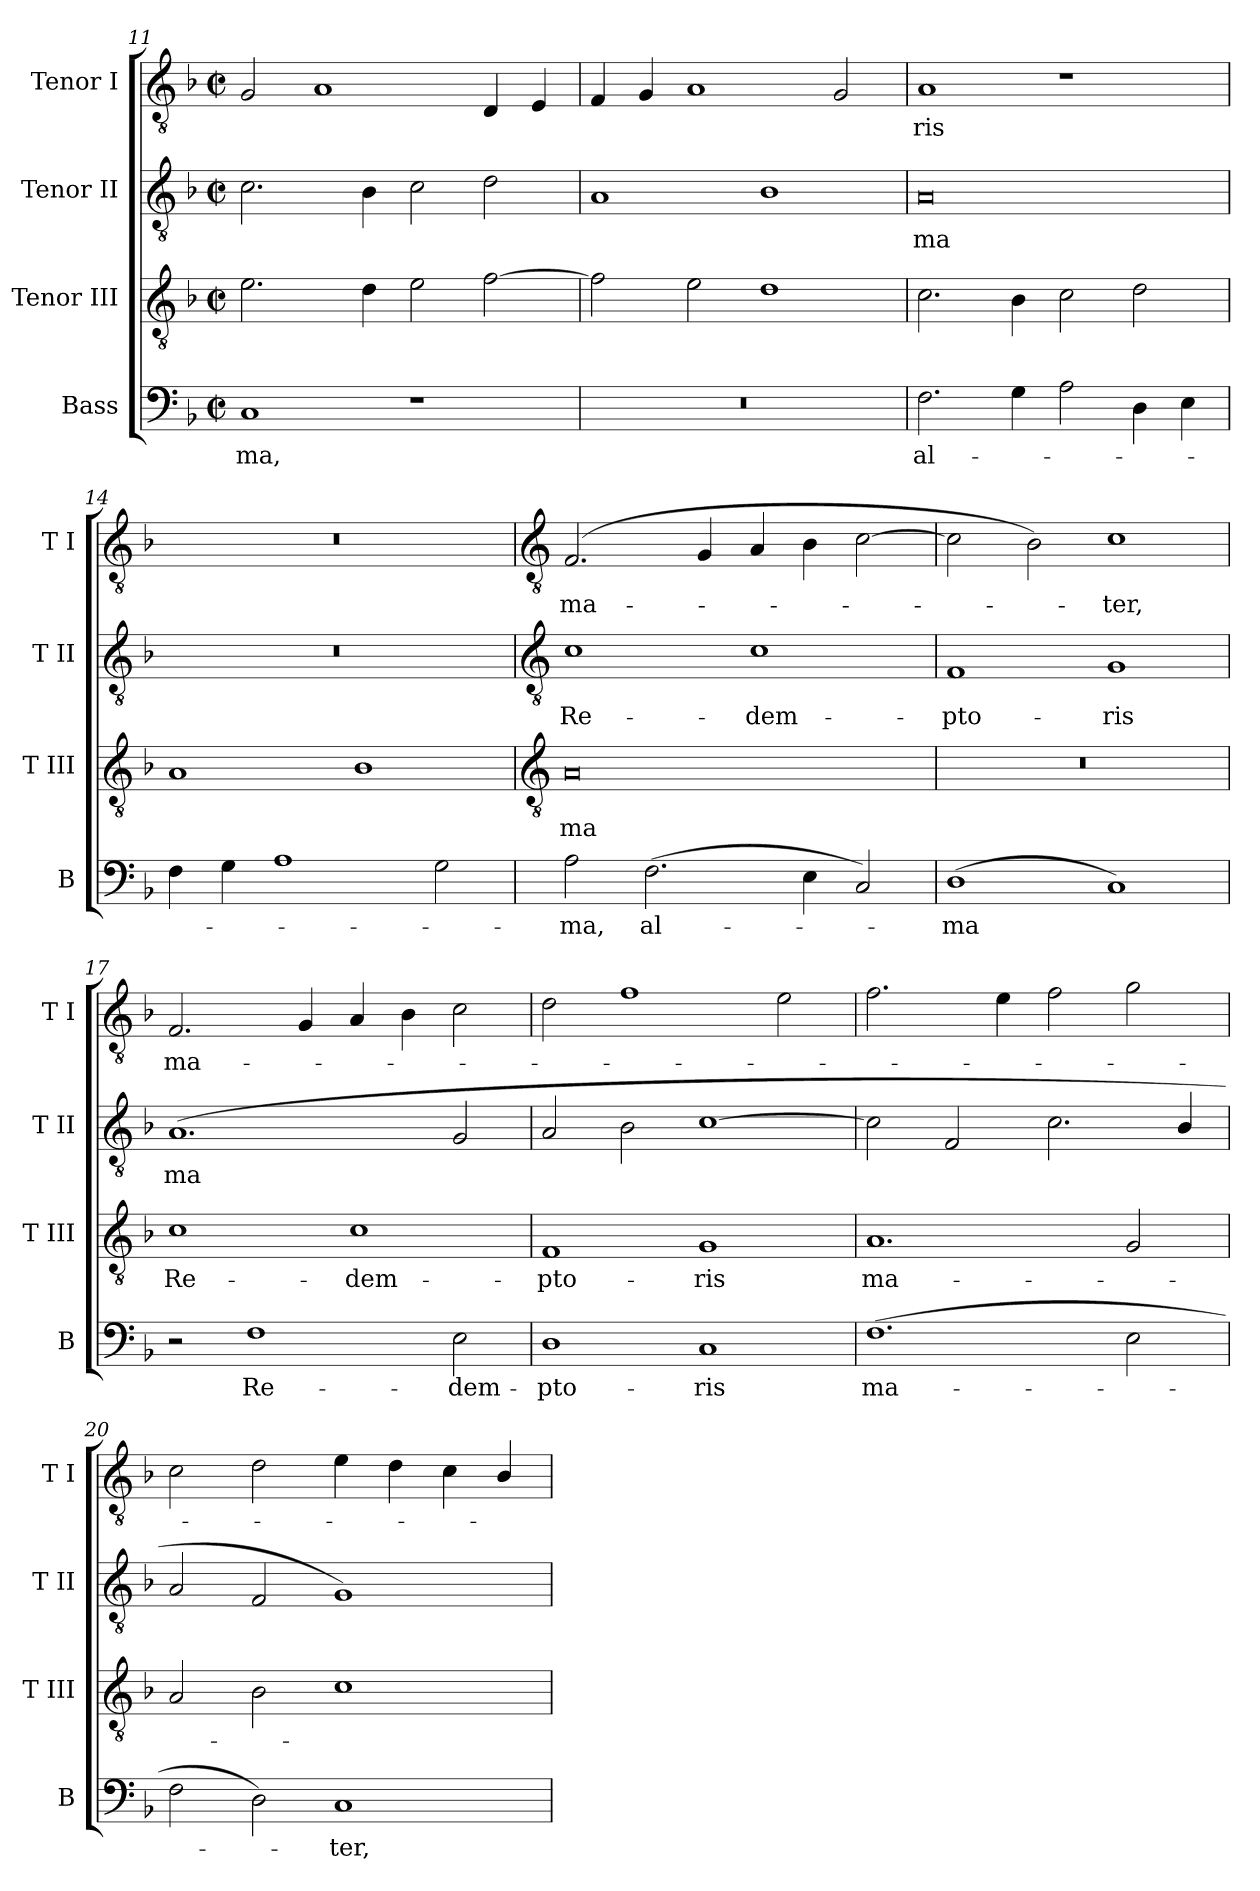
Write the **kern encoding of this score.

**kern	**text	**kern	**text	**kern	**text	**kern	**text
*part4	*part4	*part3	*part3	*part2	*part2	*part1	*part1
*staff4	*staff4	*staff3	*staff3	*staff2	*staff2	*staff1	*staff1
*I"Bass	*	*I"Tenor III	*	*I"Tenor II	*	*I"Tenor I	*
*I'B	*	*I'T III	*	*I'T II	*	*I'T I	*
*clefF4	*	*clefGv2	*	*clefGv2	*	*clefGv2	*
*k[b-]	*	*k[b-]	*	*k[b-]	*	*k[b-]	*
*F:	*	*F:	*	*F:	*	*F:	*
*M4/2	*	*M4/2	*	*M4/2	*	*M4/2	*
*met(c|)	*	*met(c|)	*	*met(c|)	*	*met(c|)	*
=11	=11	=11	=11	=11	=11	=11	=11
!	!LO:LY:b	!	!	!	!	!	!
1C	ma,	2.e	.	2.c	.	2G	.
.	.	.	.	.	.	1A	.
.	.	4d	.	4B-	.	.	.
1r	.	2e	.	2c	.	.	.
.	.	[2f	.	2d	.	4D	.
.	.	.	.	.	.	4E	.
=12	=12	=12	=12	=12	=12	=12	=12
0r	.	2f]	.	1A	.	4F	.
.	.	.	.	.	.	4G	.
.	.	2e	.	.	.	1A	.
.	.	1d	.	1B-	.	.	.
.	.	.	.	.	.	2G	.
=13	=13	=13	=13	=13	=13	=13	=13
!	!LO:LY:b	!	!	!	!LO:LY:b	!	!LO:LY:b
2.F	al-	2.c	.	0A	ma	1A	ris
4G	.	4B-	.	.	.	.	.
2A	.	2c	.	.	.	1r	.
4D	.	2d	.	.	.	.	.
4E	.	.	.	.	.	.	.
=14	=14	=14	=14	=14	=14	=14	=14
4F	.	1A	.	0r	.	0r	.
4G	.	.	.	.	.	.	.
1A	.	.	.	.	.	.	.
.	.	1B-	.	.	.	.	.
2G	.	.	.	.	.	.	.
!!LO:LB:g=z
=15	=15	=15	=15	=15	=15	=15	=15
*	*	*clefGv2	*	*clefGv2	*	*clefGv2	*
!	!LO:LY:b	!	!LO:LY:b	!	!LO:LY:b	!	!LO:LY:b
2A	ma,	0A	ma	1c	Re-	(>2.F	ma-
!	!LO:LY:b	!	!	!	!	!	!
(>2.F	al-	.	.	.	.	.	.
.	.	.	.	.	.	4G	.
!	!	!	!	!	!LO:LY:b	!	!
.	.	.	.	1c	-dem-	4A	.
4E	.	.	.	.	.	4B-	.
2C)	.	.	.	.	.	[2c	.
=16	=16	=16	=16	=16	=16	=16	=16
!	!LO:LY:b	!	!	!	!LO:LY:b	!	!
(<1D	ma	0r	.	1F	-pto-	2c]	.
.	.	.	.	.	.	2B-)	.
!	!	!	!	!	!LO:LY:b	!	!LO:LY:b
1C)	.	.	.	1G	-ris	1c	ter,
=17	=17	=17	=17	=17	=17	=17	=17
!	!	!	!LO:LY:b	!	!LO:LY:b	!	!LO:LY:b
2r	.	1c	Re-	(<1.A	ma	2.F	ma-
!	!LO:LY:b	!	!	!	!	!	!
1F	Re-	.	.	.	.	.	.
.	.	.	.	.	.	4G	.
!	!	!	!LO:LY:b	!	!	!	!
.	.	1c	-dem-	.	.	4A	.
.	.	.	.	.	.	4B-	.
!	!LO:LY:b	!	!	!	!	!	!
2E	-dem-	.	.	2G	.	2c	.
=18	=18	=18	=18	=18	=18	=18	=18
!	!LO:LY:b	!	!LO:LY:b	!	!	!	!
1D	-pto-	1F	-pto-	2A	.	2d	.
.	.	.	.	2B-	.	1f	.
!	!LO:LY:b	!	!LO:LY:b	!	!	!	!
1C	-ris	1G	-ris	[1c	.	.	.
.	.	.	.	.	.	2e	.
=19	=19	=19	=19	=19	=19	=19	=19
!	!LO:LY:b	!	!LO:LY:b	!	!	!	!
(>1.F	ma-	1.A	ma-	2c]	.	2.f	.
.	.	.	.	2F	.	.	.
.	.	.	.	.	.	4e	.
.	.	.	.	2.c	.	2f	.
2E	.	2G	.	.	.	2g	.
.	.	.	.	4B-/	.	.	.
=20	=20	=20	=20	=20	=20	=20	=20
2F	.	2A	.	2A	.	2c	.
2D)	.	2B-	.	2F	.	2d	.
!	!LO:LY:b	!	!	!	!	!	!
1C	ter,	1c	.	1G)	.	4e	.
.	.	.	.	.	.	4d	.
.	.	.	.	.	.	4c	.
.	.	.	.	.	.	4B-/	.
=	=	=	=	=	=	=	=
*-	*-	*-	*-	*-	*-	*-	*-
